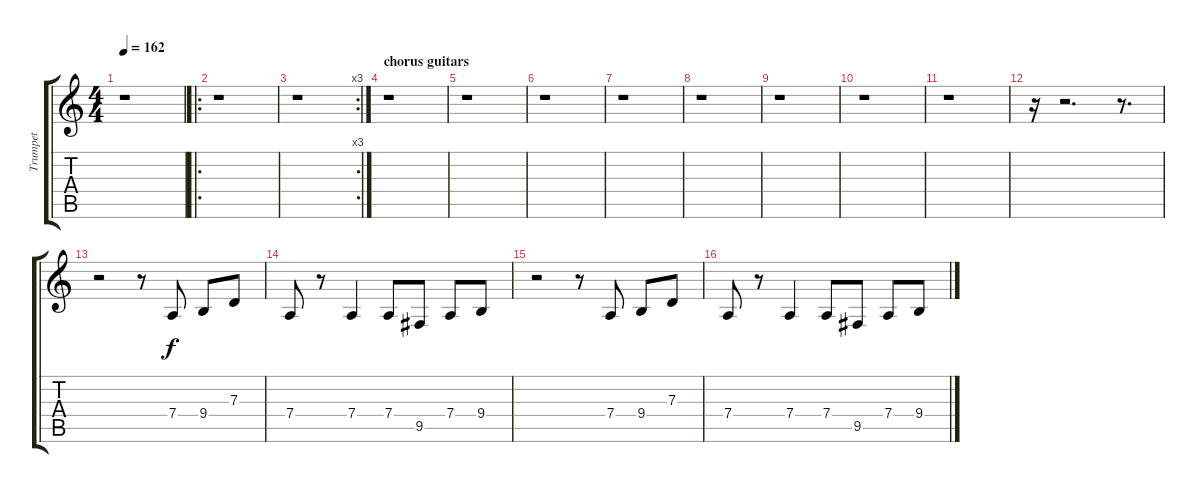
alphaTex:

\track ("Trumpet" "Trumpet") {instrument trumpet}
\staff {score tabs}
\tuning (E4 B3 G3 D3 A2 E2) {hide}
\ts (4 4)
\tempo 162
\clef g2
\ks c
r.1{dy f} |
\ro
r.1 |
\rc 3
r.1 |
\section ("" "chorus guitars")
r.1 |
r.1 |
r.1 |
r.1 |
r.1 |
r.1 |
r.1 |
r.1 |
r.16 r.2{d} r.8{d} |
r.2 r.8 7.4.8 9.4.8 7.3.8 |
7.4.8 r.8 7.4.4 7.4.8 9.5.8 7.4.8 9.4.8 |
r.2 r.8 7.4.8 9.4.8 7.3.8 |
7.4.8 r.8 7.4.4 7.4.8 9.5.8 7.4.8 9.4.8
